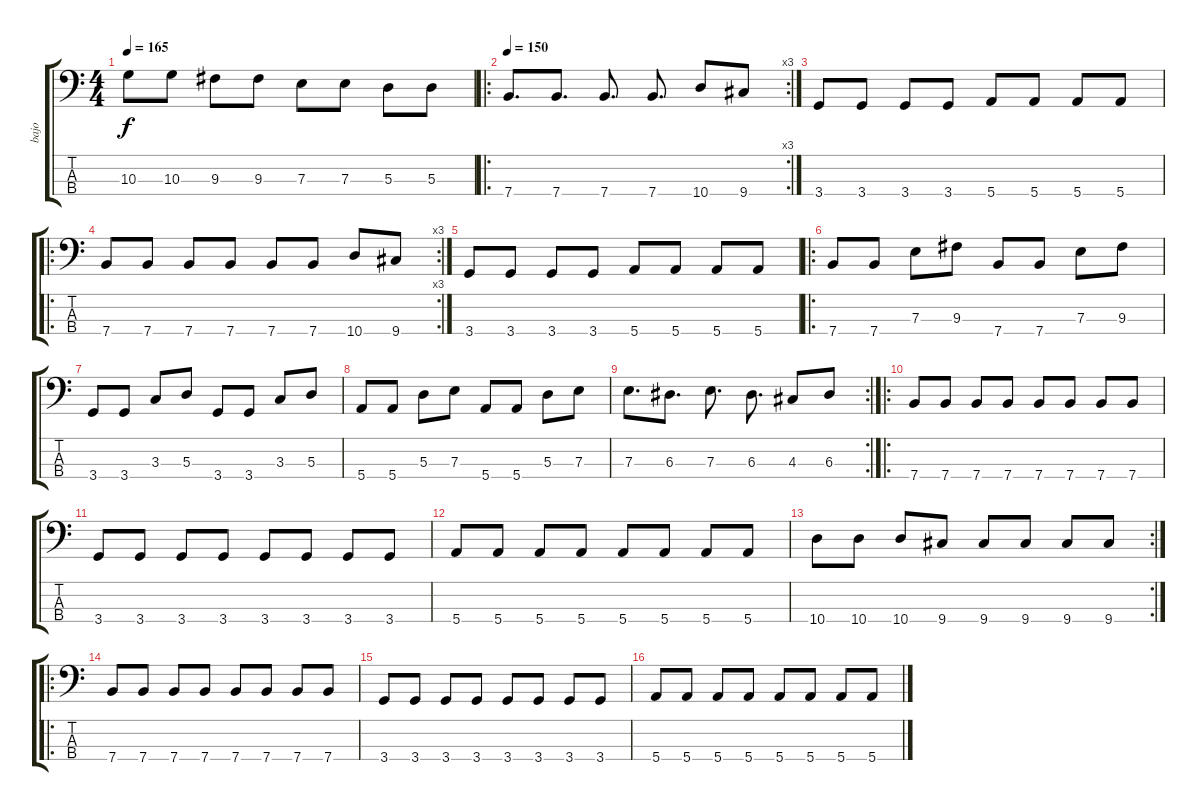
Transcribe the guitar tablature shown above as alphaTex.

\track ("bajo" "bajo") {instrument electricbasspick}
\staff {score tabs}
\tuning (G2 D2 A1 E1) {hide}
\ts (4 4)
\tempo 165
\clef f4
\ks c
10.3.8{dy f} 10.3.8 9.3.8 9.3.8 7.3.8 7.3.8 5.3.8 5.3.8 |
\ro
\rc 3
\tempo 140
\tempo 150
7.4.8{d} 7.4.8{d} 7.4.8{d} 7.4.8{d} 10.4.8 9.4.8 |
3.4.8 3.4.8 3.4.8 3.4.8 5.4.8 5.4.8 5.4.8 5.4.8 |
\ro
\rc 3
7.4.8 7.4.8 7.4.8 7.4.8 7.4.8 7.4.8 10.4.8 9.4.8 |
3.4.8 3.4.8 3.4.8 3.4.8 5.4.8 5.4.8 5.4.8 5.4.8 |
\ro
7.4.8 7.4.8 7.3.8 9.3.8 7.4.8 7.4.8 7.3.8 9.3.8 |
3.4.8 3.4.8 3.3.8 5.3.8 3.4.8 3.4.8 3.3.8 5.3.8 |
5.4.8 5.4.8 5.3.8 7.3.8 5.4.8 5.4.8 5.3.8 7.3.8 |
\rc 2
7.3.8{d} 6.3.8{d} 7.3.8{d} 6.3.8{d} 4.3.8 6.3.8 |
\ro
7.4.8 7.4.8 7.4.8 7.4.8 7.4.8 7.4.8 7.4.8 7.4.8 |
3.4.8 3.4.8 3.4.8 3.4.8 3.4.8 3.4.8 3.4.8 3.4.8 |
5.4.8 5.4.8 5.4.8 5.4.8 5.4.8 5.4.8 5.4.8 5.4.8 |
\rc 2
10.4.8 10.4.8 10.4.8 9.4.8 9.4.8 9.4.8 9.4.8 9.4.8 |
\ro
7.4.8 7.4.8 7.4.8 7.4.8 7.4.8 7.4.8 7.4.8 7.4.8 |
3.4.8 3.4.8 3.4.8 3.4.8 3.4.8 3.4.8 3.4.8 3.4.8 |
5.4.8 5.4.8 5.4.8 5.4.8 5.4.8 5.4.8 5.4.8 5.4.8
